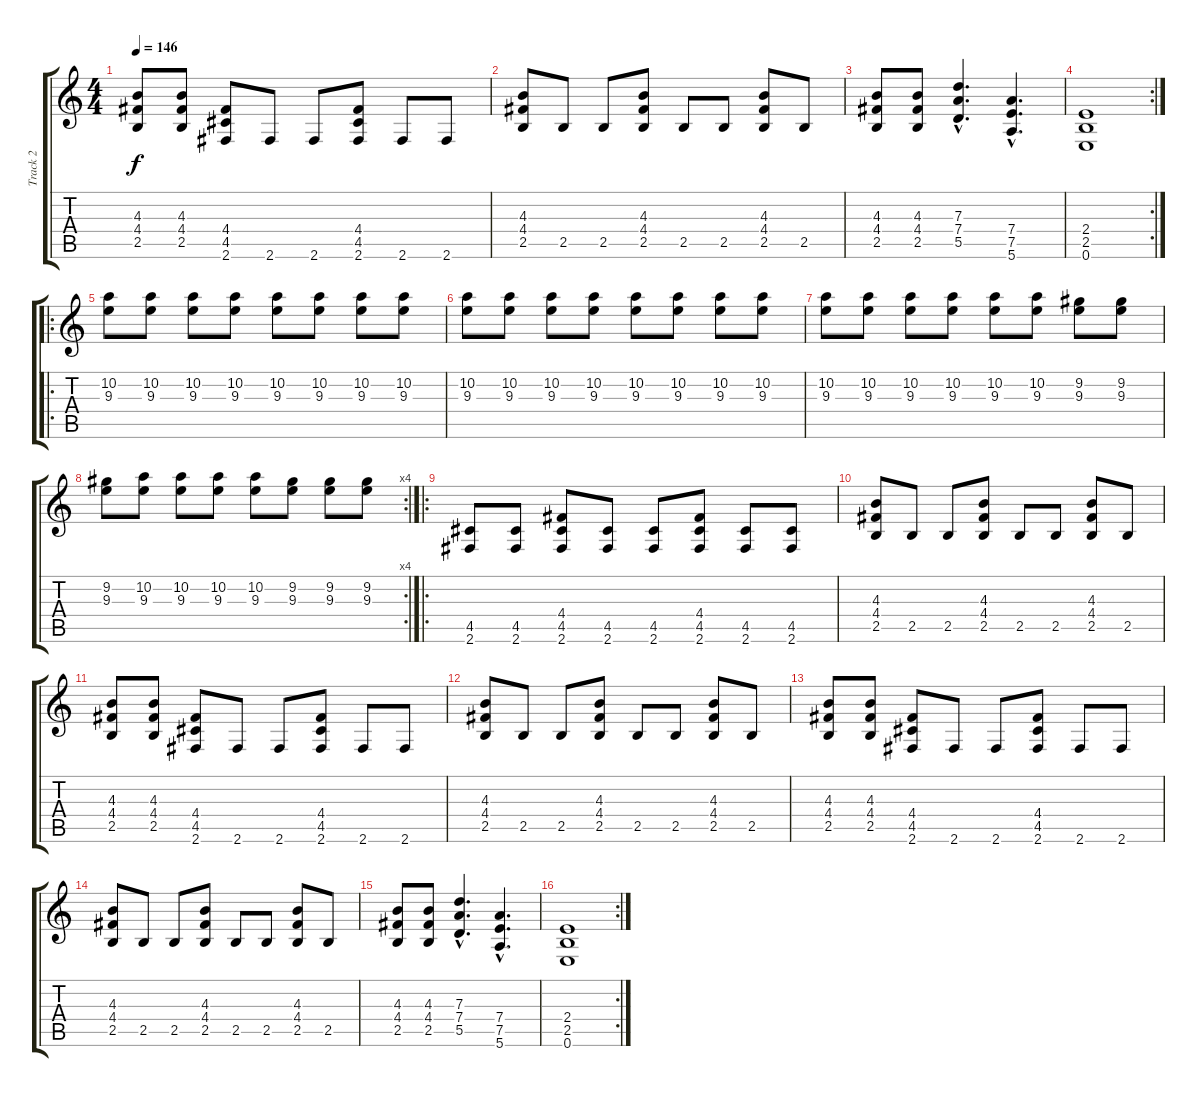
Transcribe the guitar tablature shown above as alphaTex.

\track ("Track 2" "Track 2") {instrument distortionguitar}
\staff {score tabs}
\tuning (E4 B3 G3 D3 A2 E2) {hide}
\ts (4 4)
\tempo 146
\clef g2
\ks c
(4.3 4.4 2.5).8{dy f} (4.3 4.4 2.5).8 (4.4 4.5 2.6).8 2.6.8 2.6.8 (4.4 4.5 2.6).8 2.6.8 2.6.8 |
(4.3 4.4 2.5).8 2.5.8 2.5.8 (4.3 4.4 2.5).8 2.5.8 2.5.8 (4.3 4.4 2.5).8 2.5.8 |
(4.3 4.4 2.5).8 (4.3 4.4 2.5).8 (7.3{hac} 7.4{hac} 5.5{hac}).4{d} (7.4{hac} 7.5{hac} 5.6{hac}).4{d} |
\rc 2
(2.4 2.5 0.6).1 |
\ro
(10.2 9.3).8 (10.2 9.3).8 (10.2 9.3).8 (10.2 9.3).8 (10.2 9.3).8 (10.2 9.3).8 (10.2 9.3).8 (10.2 9.3).8 |
(10.2 9.3).8 (10.2 9.3).8 (10.2 9.3).8 (10.2 9.3).8 (10.2 9.3).8 (10.2 9.3).8 (10.2 9.3).8 (10.2 9.3).8 |
(10.2 9.3).8 (10.2 9.3).8 (10.2 9.3).8 (10.2 9.3).8 (10.2 9.3).8 (10.2 9.3).8 (9.2 9.3).8 (9.2 9.3).8 |
\rc 4
(9.2 9.3).8 (10.2 9.3).8 (10.2 9.3).8 (10.2 9.3).8 (10.2 9.3).8 (9.2 9.3).8 (9.2 9.3).8 (9.2 9.3).8 |
\ro
(4.5 2.6).8 (4.5 2.6).8 (4.4 4.5 2.6).8 (4.5 2.6).8 (4.5 2.6).8 (4.4 4.5 2.6).8 (4.5 2.6).8 (4.5 2.6).8 |
(4.3 4.4 2.5).8 2.5.8 2.5.8 (4.3 4.4 2.5).8 2.5.8 2.5.8 (4.3 4.4 2.5).8 2.5.8 |
(4.3 4.4 2.5).8 (4.3 4.4 2.5).8 (4.4 4.5 2.6).8 2.6.8 2.6.8 (4.4 4.5 2.6).8 2.6.8 2.6.8 |
(4.3 4.4 2.5).8 2.5.8 2.5.8 (4.3 4.4 2.5).8 2.5.8 2.5.8 (4.3 4.4 2.5).8 2.5.8 |
(4.3 4.4 2.5).8 (4.3 4.4 2.5).8 (4.4 4.5 2.6).8 2.6.8 2.6.8 (4.4 4.5 2.6).8 2.6.8 2.6.8 |
(4.3 4.4 2.5).8 2.5.8 2.5.8 (4.3 4.4 2.5).8 2.5.8 2.5.8 (4.3 4.4 2.5).8 2.5.8 |
(4.3 4.4 2.5).8 (4.3 4.4 2.5).8 (7.3{hac} 7.4{hac} 5.5{hac}).4{d} (7.4{hac} 7.5{hac} 5.6{hac}).4{d} |
\rc 2
(2.4 2.5 0.6).1
